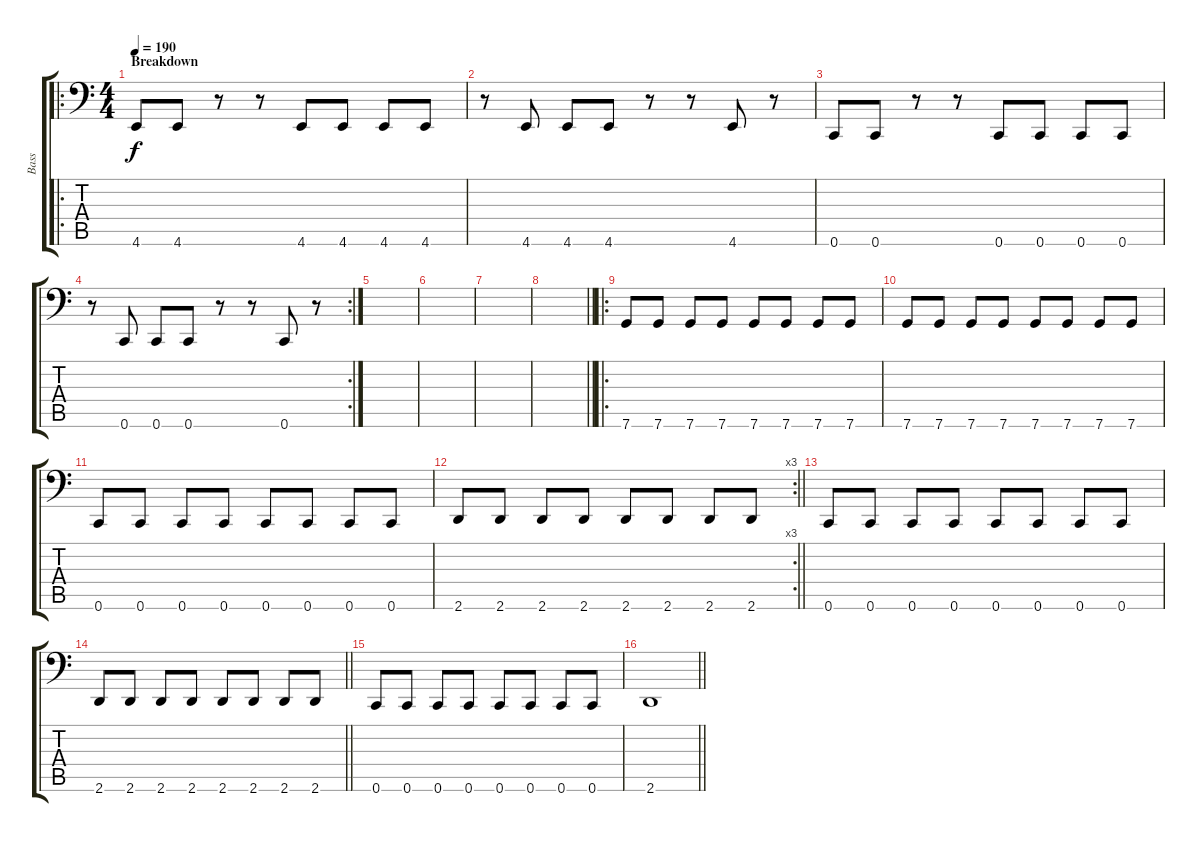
\track ("Bass" "Bass") {instrument electricbasspick}
\staff {score tabs}
\tuning (D3 A2 F2 C2 G1 C1) {hide}
\ro
\ts (4 4)
\section ("" "Breakdown")
\tempo 190
\clef f4
\ks c
4.6.8{dy f} 4.6.8 r.8 r.8 4.6.8 4.6.8 4.6.8 4.6.8 |
r.8 4.6.8 4.6.8 4.6.8 r.8 r.8 4.6.8 r.8 |
0.6.8 0.6.8 r.8 r.8 0.6.8 0.6.8 0.6.8 0.6.8 |
\rc 2
r.8 0.6.8 0.6.8 0.6.8 r.8 r.8 0.6.8 r.8 |
|
|
|
\barLineRight lightlight
|
\ro
7.6.8 7.6.8 7.6.8 7.6.8 7.6.8 7.6.8 7.6.8 7.6.8 |
7.6.8 7.6.8 7.6.8 7.6.8 7.6.8 7.6.8 7.6.8 7.6.8 |
0.6.8 0.6.8 0.6.8 0.6.8 0.6.8 0.6.8 0.6.8 0.6.8 |
\rc 3
\barLineRight lightlight
2.6.8 2.6.8 2.6.8 2.6.8 2.6.8 2.6.8 2.6.8 2.6.8 |
0.6.8 0.6.8 0.6.8 0.6.8 0.6.8 0.6.8 0.6.8 0.6.8 |
\barLineRight lightlight
2.6.8 2.6.8 2.6.8 2.6.8 2.6.8 2.6.8 2.6.8 2.6.8 |
0.6.8 0.6.8 0.6.8 0.6.8 0.6.8 0.6.8 0.6.8 0.6.8 |
\barLineRight lightlight
2.6.1
